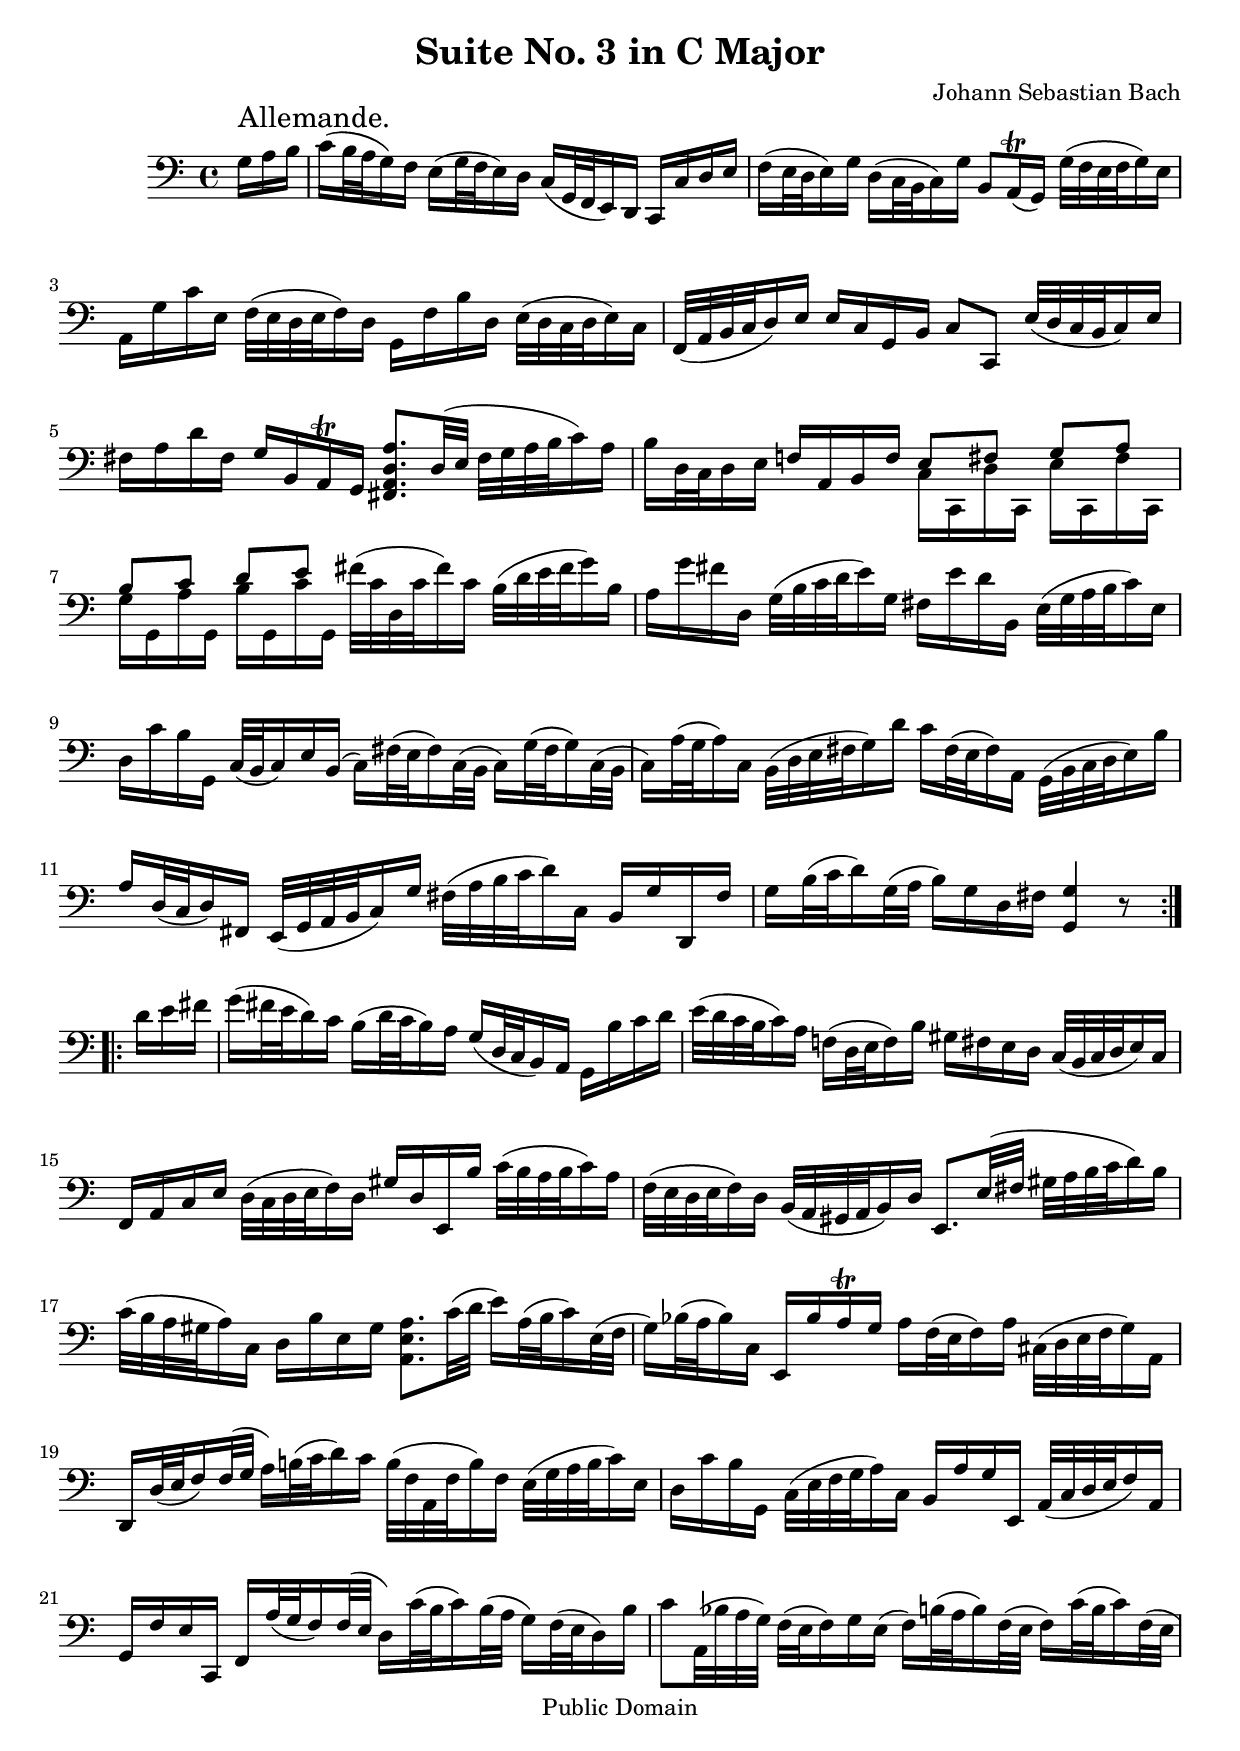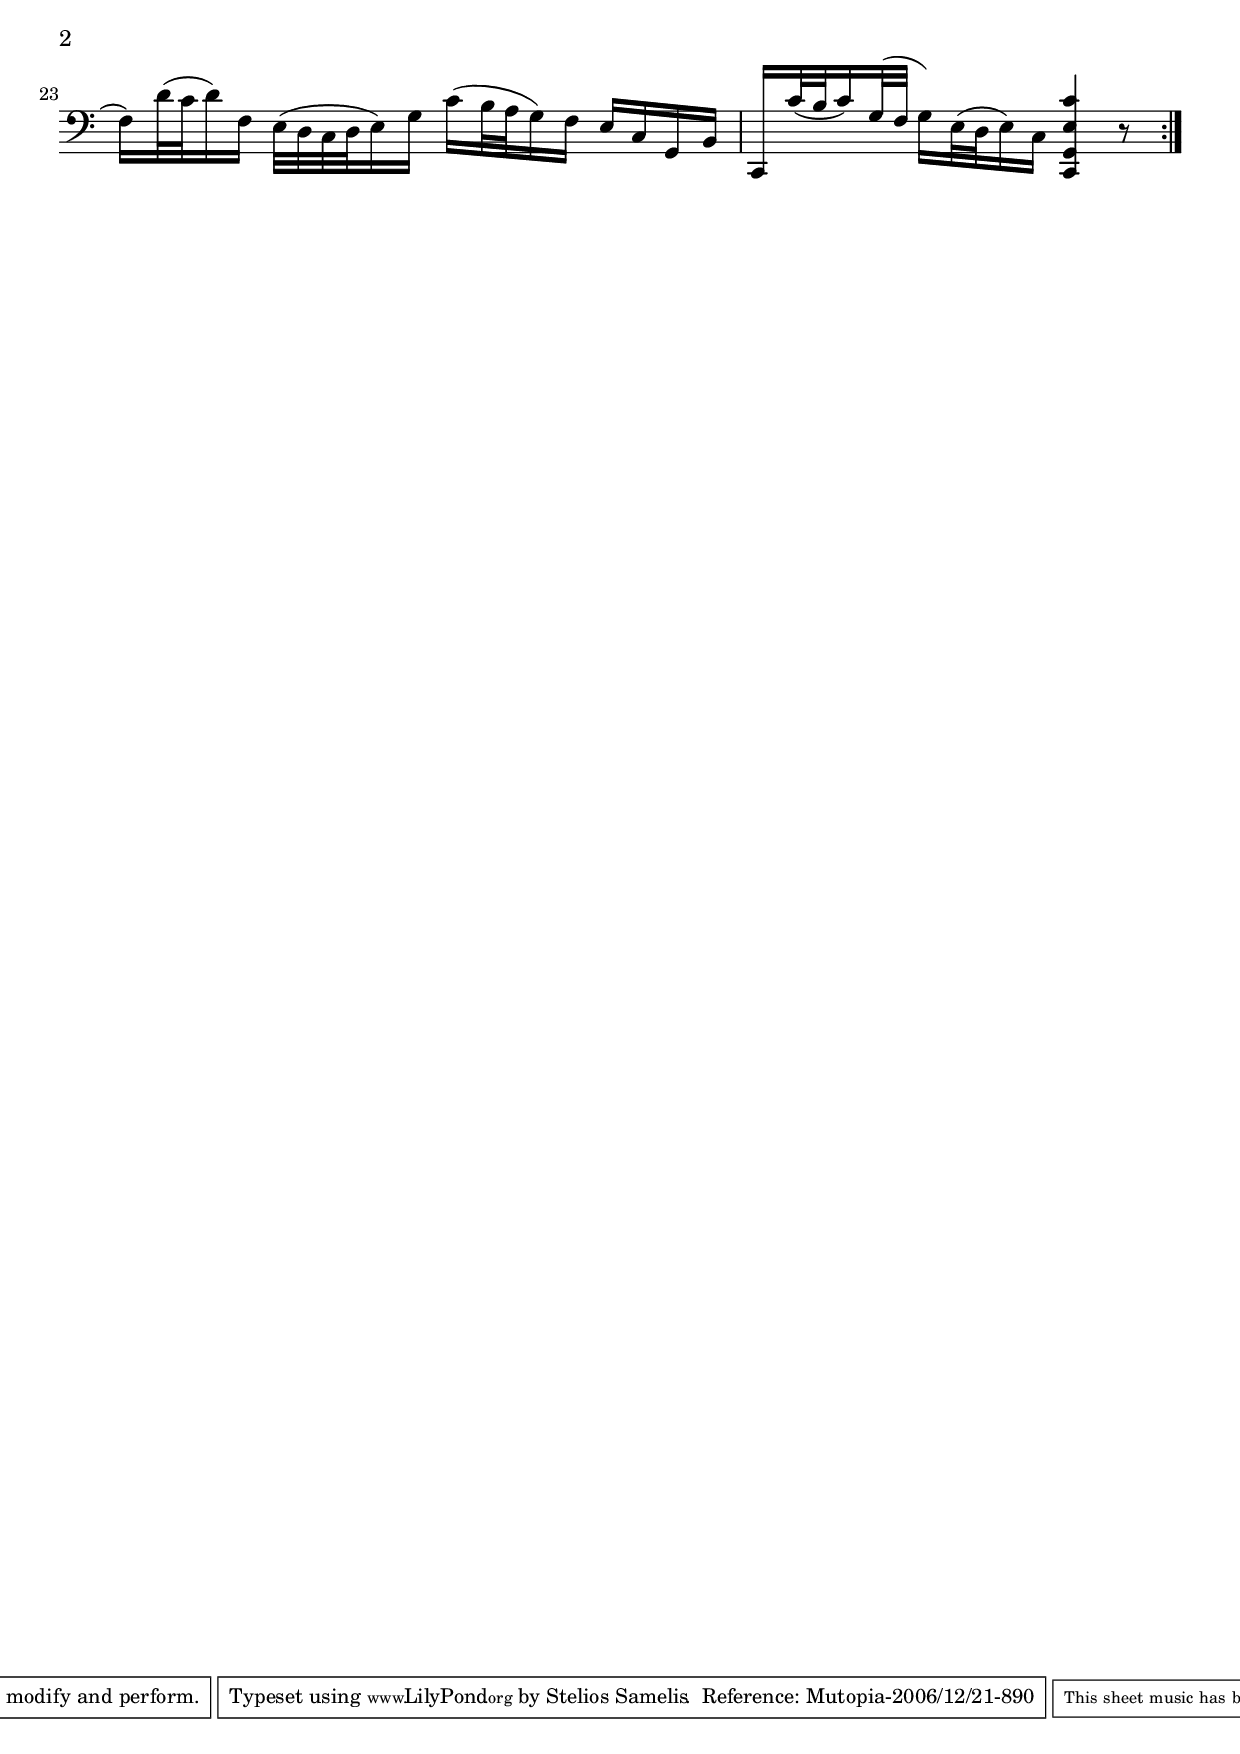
\version "2.10.0"

\header {
  title = "Suite No. 3 in C Major"
  composer = "Johann Sebastian Bach"
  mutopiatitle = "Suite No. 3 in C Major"
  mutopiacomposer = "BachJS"
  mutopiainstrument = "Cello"
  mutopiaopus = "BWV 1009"
  date = "18th Century"
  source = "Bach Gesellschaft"
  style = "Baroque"
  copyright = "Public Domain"
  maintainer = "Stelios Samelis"
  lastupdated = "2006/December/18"
  version = "2.6.0"
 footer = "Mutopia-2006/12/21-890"
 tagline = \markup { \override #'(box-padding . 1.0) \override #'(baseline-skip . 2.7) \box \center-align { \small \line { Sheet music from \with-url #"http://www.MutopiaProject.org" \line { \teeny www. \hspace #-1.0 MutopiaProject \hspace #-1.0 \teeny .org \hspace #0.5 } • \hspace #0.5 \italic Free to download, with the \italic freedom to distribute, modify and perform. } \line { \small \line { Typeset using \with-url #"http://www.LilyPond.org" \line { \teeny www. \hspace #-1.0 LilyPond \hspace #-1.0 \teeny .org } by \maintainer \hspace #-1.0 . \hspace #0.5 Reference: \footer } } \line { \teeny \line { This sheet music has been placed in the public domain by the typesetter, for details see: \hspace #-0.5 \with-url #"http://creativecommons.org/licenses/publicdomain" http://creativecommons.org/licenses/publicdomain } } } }
}

\score {
 \context Staff = "up" {
 \clef bass
 \key c \major
 \time 4/4
 \set Staff.midiInstrument = "contrabass"
 \override TextScript #'padding = #2.5
 \repeat volta 2 { \partial 16*3 g16^\markup { \huge "Allemande." } a b
 c'16[( b32 a g16) f] e16[( g32 f e16) d] c16[( g,32 f, e,16) d,] c,16[ c d e]
 f16[( e32 d e16) g] d16[( c32 b, c16) g] b,8[ a,16^\trill( g,)] g32[( f e f g16) e]
 a,16[ g c' e] f32[( e d e f16) d] g,16[ f b d] e32[( d c d e16) c] f,32[( a, b, c d16) e] e16[ c g, b,] c8[ c,] e32[( d c b, c16) e]
 fis16[ a d' fis] g16[ b, a,^\trill g,] <fis, a, d a>8.[ d32( e] fis32[ g a b c'16) a] b16[ d32 c d16 e] f!16[ a, b, f]
 << { e8[ fis] g[ a] b[ c'] d'[ e'] } \\ { c16[ c, d c,] e[ c, fis c,] g[ g, a g,] b[ g, c' g,] } >>
 fis'32[( c' d c' fis'16) c'] b32[( d' e' fis' g'16) b] a16[ g' fis' d] g32[( b c' d' e'16) g] fis16[ e' d' b,] e32[( g a b c'16) e]
 d16[ c' b g,] c32([ b, c16) e b,]( c16)[ fis32( e fis16) c32( b,] c16)[ g32( fis g16) c32( b,]
 c16)[ a32( g a16) c] b,32[( d e fis g16) d'] c'16[ fis32( e fis16) a,] g,32[( b, c d e16) b]
 a16[ d32( c d16) fis,] e,32[( g, a, b, c16) g] fis32[( a b c' d'16) c] b,16[ g d, fis]
 g16[ b32( c' d'16) g32( a] b16)[ g d fis] <g, g>4 r8 }
 \break
 \repeat volta 2 { \partial 16*3 d'16[ e' fis']
 g'16[( fis'32 e' d'16) c'] b16[( d'32 c' b16) a] g16[( d32 c b,16) a,] g,16[ b c' d']
 e'32[( d' c' b c'16) a] f!16([ d32 e f16) b] gis16[ fis e d] c32[( b, c d e16) c]
 f,16[ a, c e] d32[( c d e f16) d] gis16[ d e, b] c'32[( b a b c'16) a]
 f32[( e d e f16) d] b,32[( a, gis, a, b,16) d] e,8.[ e32( fis] gis32[ a b c' d'16) b]
 c'32[( b a gis a16) c] d16[ b e gis] <a, e a>8.[ c'32( d'] e'16)[ a32( b c'16) e32( f] g16)[ bes32( a bes16) c]
 e,16[ bes a^\trill g] a16[ f32( e f16) a] cis32[( d e f g16) a,]
 d,16[ d32( e f16) f32( g] a16)[ b!32( c' d'16) c'16] b32[( f a, f b16) f] e32[( g a b c'16) e]
 d16[ c' b g,] c32[( e f g a16) c] b,16[ a g e,] a,32[( c d e f16) a,]
 g,16[ f e c,] f,16[ a32( g f16) f32( e] d16)[ c'32( b c'16) b32( a] g16)[ f32( e d16) b]
 c'8[ a,32( bes a g)] f32[( e f16) g e]( f16)[ b!32( a b16) f32( e] f16)[ c'32( b c'16) f32( e]
 f16)[ d'32( c' d'16) f16] e32[( d c d e16) g] c'16[( b32 a g16) f] e16[ c g, b,]
 c,16[ c'32( b c'16) g32( f] g16)[ e32( d e16) c] <c, g, e c'>4 r8 }
}

 \layout { }
 
  \midi {
    \context {
      \Score
      tempoWholesPerMinute = #(ly:make-moment 62 4)
      }
    }


}

